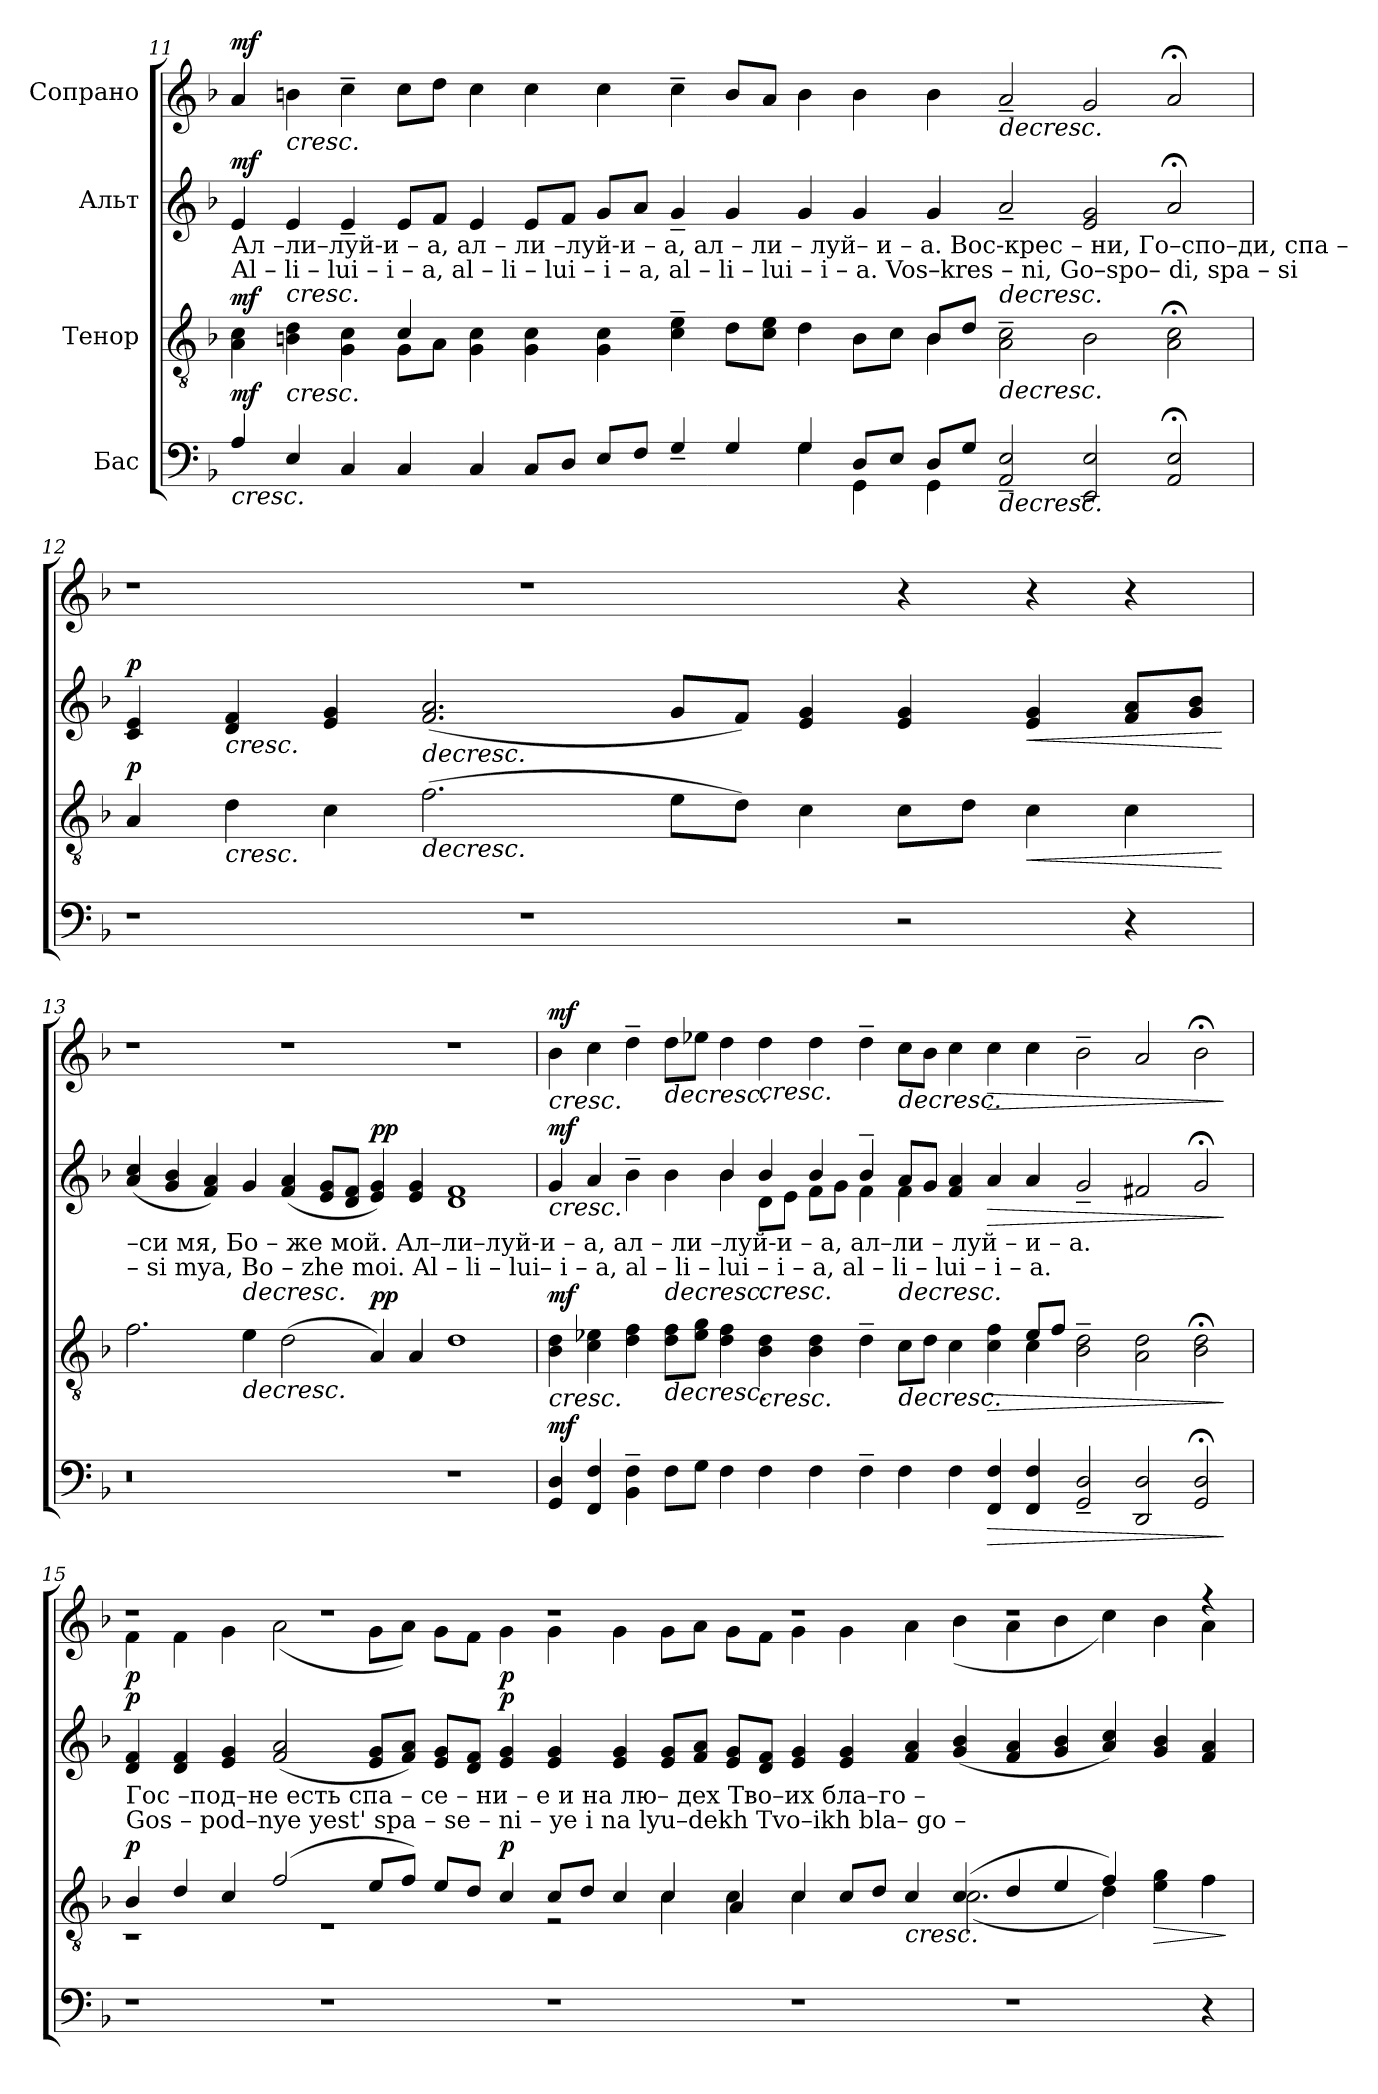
**kern	**dynam	**kern	**dynam	**kern	**dynam	**kern	**dynam
*part4	*part4	*part3	*part3	*part2	*part2	*part1	*part1
*staff4	*staff4	*staff3	*staff3	*staff2	*staff2	*staff1	*staff1
*I"Бас	*	*I"Тенор	*	*I"Альт	*	*I"Сопрано	*
!!LO:PB:g=z
*clefF4	*	*clefGv2	*	*clefG2	*	*clefG2	*
*k[b-]	*	*k[b-]	*	*k[b-]	*	*k[b-]	*
=11	=11	=11	=11	=11	=11	=11	=11
!	!	!	!	!LO:TX:b:t=Ал –ли–луй-и  – а,    ал  – ли –луй-и   –  а,   ал  – ли – луй– и   –   а.        Вос-крес – ни,                   Го–спо–ди, спа –	!	!	!
!	!	!	!	!LO:TX:b:t=Al – li  – lui – i   – a,     al  –  li   – lui – i    –  a,    al  –  li   –  lui  –  i    –   a.        Vos–kres  –  ni,                    Go–spo– di,  spa – si	!	!	!
!	!LO:HP:b	!	!	!	!	!	!
*^	*	*^	*	*	*	*	*
!	!	!LO:DY:n=1:a	!	!	!LO:DY:a	!	!LO:DY:a	!	!LO:DY:a
4A/	2ryy	< mf	4A\ 4c\	4ryy	mf	4e/	mf	4a/	mf
!	!	!	!	!	!LO:HP:b	!	!LO:HP:b	!	!LO:HP:b
4E/	.	.	4Bn\ 4d\	4ryy	<	4e/	<	4bn\	<
4C/	2ryy	.	4G\ 4c\	4ryy	.	4e~/	.	4cc~\	.
4C/	.	.	4c/	8G\L	.	8e/L	.	8cc\L	.
.	.	.	.	8A\J	.	8f/J	.	8dd\J	.
4C/	2ryy	.	4G\ 4c\	2ryy	.	4e/	.	4cc\	.
8C/L	.	.	4G\ 4c\	.	.	8e/L	.	4cc\	.
8D/J	.	.	.	.	.	8f/J	.	.	.
8E/L	2ryy	.	4G\ 4c\	2ryy	.	8g/L	.	4cc\	.
8F/J	.	.	.	.	.	8a/J	.	.	.
4G~/	.	.	4c\~ 4e\~	.	.	4g~/	.	4cc~\	.
4G/	4ryy	.	8d\L	2ryy	.	4g/	.	8b/L	.
.	.	.	8c\ 8e\J	.	.	.	.	8a/J	.
4G/	4G\	.	4d\	.	.	4g/	.	4b\	.
8D/L	4GG\	.	8B\L	4ryy	.	4g/	.	4b\	.
8E/J	.	.	8c\J	.	.	.	.	.	.
8D/L	4GG\	.	8B/L	4B\	.	4g/	.	4b\	.
8G/J	.	.	8d/J	.	.	.	.	.	.
!	!	!LO:HP:b	!	!	!LO:HP:b	!	!LO:HP:b	!	!LO:HP:b
2AA/~ 2E/~	2ryy	>	2A\~ 2c\~	2ryy	>	2a~/	>	2a~/	>
2EE/ 2E/	1ryy	.	2B\	1ryy	.	2e/ 2g/	.	2g/	.
2AA/;< 2E/;<	.	.	2A\;< 2c\;<	.	.	2a;</	.	2a;</	.
*v	*v	*	*	*	*	*	*	*	*
*	*	*v	*v	*	*	*	*	*
=12	=12	=12	=12	=12	=12	=12	=12
!	!	!	!LO:DY:a	!	!LO:DY:a	!	!
1r	.	4A/	p	4c/ 4e/	p	1r	.
!	!	!	!LO:HP:b	!	!LO:HP:b	!	!
.	.	4d\	<	4d/ 4f/	<	.	.
.	.	4c\	.	4e/ 4g/	.	.	.
!	!	!	!LO:HP:b	!	!LO:HP:b	!	!
.	.	(2.f\	>	(2.f/ 2.a/	>	.	.
1r	.	.	.	.	.	1r	.
.	.	8e\L	.	8g/L	.	.	.
.	.	8d\J)	.	8f/J)	.	.	.
.	.	4c\	.	4e/ 4g/	.	.	.
2r	.	8c\L	.	4e/ 4g/	.	4r	.
.	.	8d\J	.	.	.	.	.
!	!	!	!LO:HP:b	!	!LO:HP:b	!	!
.	.	4c\	<	4e/ 4g/	<	4r	.
4r	.	4c\	.	8f/ 8a/L	.	4r	.
.	.	.	.	8g/ 8b-/J	.	.	.
.	.	.	[ ]	.	[ ]	.	.
!!LO:LB:g=z
=13	=13	=13	=13	=13	=13	=13	=13
!	!	!	!	!LO:TX:b:t=–си                мя,  Бо        –        же  мой.      Ал–ли–луй-и   –    а,     ал  –  ли –луй-и   –   а,     ал–ли – луй – и   –    а.	!	!	!
!	!	!	!	!LO:TX:b:t=– si               mya, Bo        –       zhe  moi.       Al – li  – lui– i     –    a,     al   –   li   – lui – i    –   a,     al – li   –  lui  –  i     –    a.	!	!	!
0r	.	2.f\	.	(4a/ 4cc/	.	1r	.
.	.	.	.	4g/ 4b-/	.	.	.
.	.	.	.	4f/ 4a/)	.	.	.
!	!	!	!LO:HP:b	!	!LO:HP:b	!	!
.	.	4e\	>	4g/	>	.	.
.	.	(2d\	.	(4f/ 4a/	.	1r	.
.	.	.	.	8e/ 8g/L	.	.	.
.	.	.	.	8d/ 8f/J	.	.	.
!	!	!	!LO:DY:a	!	!LO:DY:a	!	!
.	.	4A/)	pp	4e/ 4g/)	pp	.	.
.	.	4A/	.	4e/ 4g/	.	.	.
1r	.	1d	.	1d 1f	.	1r	.
.	.	.	[	.	[	.	.
=14	=14	=14	=14	=14	=14	=14	=14
!	!LO:DY:a	!	!LO:HP:b	!	!LO:HP:b	!	!LO:HP:b
*	*	*^	*	*^	*	*	*
!	!	!	!	!LO:DY:n=1:a	!	!	!LO:DY:n=1:a	!	!LO:DY:n=1:a
4GG/ 4D/	mf	4B-\ 4d\	2ryy	< mf	4g/	4ryy	< mf	4b-\	< mf
4FF/ 4F/	.	4c\ 4e-X\	.	.	4a/	4ryy	.	4cc\	.
4BB-\~ 4F\~	.	4d\ 4f\	2ryy	.	4b-~\	4ryy	.	4dd~\	.
!	!	!	!	!LO:HP:b	!	!	!LO:HP:b	!	!LO:HP:b
8F\L	.	8d\ 8f\L	.	>	4b-\	4ryy	>	8dd\L	>
8G\J	.	8e-\ 8g\J	.	.	.	.	.	8ee-X\J	.
4F\	.	4d\ 4f\	2ryy	.	4b-/	4b-\	.	4dd\	.
!	!	!	!	!LO:HP:b	!	!	!LO:HP:b	!	!LO:HP:b
4F\	.	4B-\ 4d\	.	<	4b-/	8d\L	<	4dd\	<
.	.	.	.	.	.	8e\J	.	.	.
4F\	.	4B-\ 4d\	2ryy	.	4b-/	8f\L	.	4dd\	.
.	.	.	.	.	.	8g\J	.	.	.
4F~\	.	4d~\	.	.	4b-~/	4f\	.	4dd~\	.
!	!	!	!	!LO:HP:b	!	!	!LO:HP:b	!	!LO:HP:b
4F\	.	8c\L	2ryy	>	8a/L	4f\	>	8cc\L	>
.	.	8d\J	.	.	8g/J	.	.	8b-\J	.
4F\	.	4c\	.	.	4f/ 4a/	4ryy	.	4cc\	.
!	!LO:HP:b	!	!	!LO:HP:b	!	!	!LO:HP:b	!	!LO:HP:b
4FF/ 4F/	>	4c\ 4f\	4ryy	>	4a/	0ryy	>	4cc\	>
4FF/ 4F/	.	8e-/L	4c\	.	4a/	.	.	4cc\	.
.	.	8f/J	.	.	.	.	.	.	.
2GG/~ 2D/~	.	2B-\~ 2d\~	2ryy	.	2g~/	.	.	2b-~\	.
2DD/ 2D/	.	2A\ 2d\	1ryy	.	2f#X/	.	.	2a/	.
2GG/;< 2D/;<	.	2B-\;< 2d\;<	.	.	2g;</	.	.	2b-;<\	.
*	*	*v	*v	*	*	*	*	*	*
*	*	*	*	*v	*v	*	*	*
.	[ ] ]	.	[ ] ] [ ] ]	.	] [ ] ]	.	[ ] ]
!!LO:LB:g=z
=15	=15	=15	=15	=15	=15	=15	=15
*	*	*^	*	*	*	*^	*
!	!	!	!	!	!LO:TX:b:t=Гос –под–не     есть                       спа – се –  ни   –   е        и        на        лю– дех     Тво–их                                   бла–го –	!	!	!	!
!	!	!	!	!	!LO:TX:b:t=Gos – pod–nye  yest'                       spa  – se  –  ni    –  ye       i         na        lyu–dekh    Tvo–ikh                                  bla– go –	!	!	!	!
!	!	!	!	!LO:DY:a	!	!LO:DY:a	!	!	!LO:DY:b
1r	.	4B-/	1r	p	4d/ 4f/	p	1r	4f\	p
.	.	4d/	.	.	4d/ 4f/	.	.	4f\	.
.	.	4c/	.	.	4e/ 4g/	.	.	4g\	.
.	.	(2f/	.	.	(2f/ 2a/	.	.	(>2a\	.
1r	.	.	1r	.	.	.	1r	.	.
.	.	8e/L	.	.	8e/ 8g/L	.	.	8g\L	.
.	.	8f/J)	.	.	8f/ 8a/J)	.	.	8a\J)	.
.	.	8e/L	.	.	8e/ 8g/L	.	.	8g\L	.
.	.	8d/J	.	.	8d/ 8f/J	.	.	8f\J	.
!	!	!	!	!LO:DY:a	!	!LO:DY:a	!	!	!LO:DY:b
.	.	4c/	.	p	4e/ 4g/	p	.	4g\	p
1r	.	8c/L	2r	.	4e/ 4g/	.	1r	4g\	.
.	.	8d/J	.	.	.	.	.	.	.
.	.	4c/	.	.	4e/ 4g/	.	.	4g\	.
.	.	4c\	4c/	.	8e/ 8g/L	.	.	8g\L	.
.	.	.	.	.	8f/ 8a/J	.	.	8a\J	.
.	.	4c\	4A/	.	8e/ 8g/L	.	.	8g\L	.
.	.	.	.	.	8d/ 8f/J	.	.	8f\J	.
1r	.	4c\	4c/	.	4e/ 4g/	.	1r	4g\	.
.	.	8c/L	2ryy	.	4e/ 4g/	.	.	4g\	.
.	.	8d/J	.	.	.	.	.	.	.
!	!	!	!	!LO:HP:b	!	!	!	!	!
.	.	4c/	.	<	4f/ 4a/	.	.	4a\	.
.	.	(4c/	(2.c\	.	(4g/ 4b-/	.	.	(>4b-\	.
1r	.	4d/	.	.	4f/ 4a/	.	1rdd	4a\	.
.	.	4e/	.	.	4g/ 4b-/	.	.	4b-\	.
.	.	4f/)	4d\)	.	4a/ 4cc/)	.	.	4cc\)	.
!	!	!	!	!LO:HP:b	!	!	!	!	!
.	.	4e\ 4g\	4ryy	>	4g/ 4b-/	.	.	4b-\	.
4r	.	4f\	4ryy	.	4f/ 4a/	.	4r	4a\	.
*	*	*v	*v	*	*	*	*v	*v	*
.	.	.	[ ] [ ]	.	[ ] [ ]	.	[ ] [ ]
=	=	=	=	=	=	=	=
*-	*-	*-	*-	*-	*-	*-	*-
